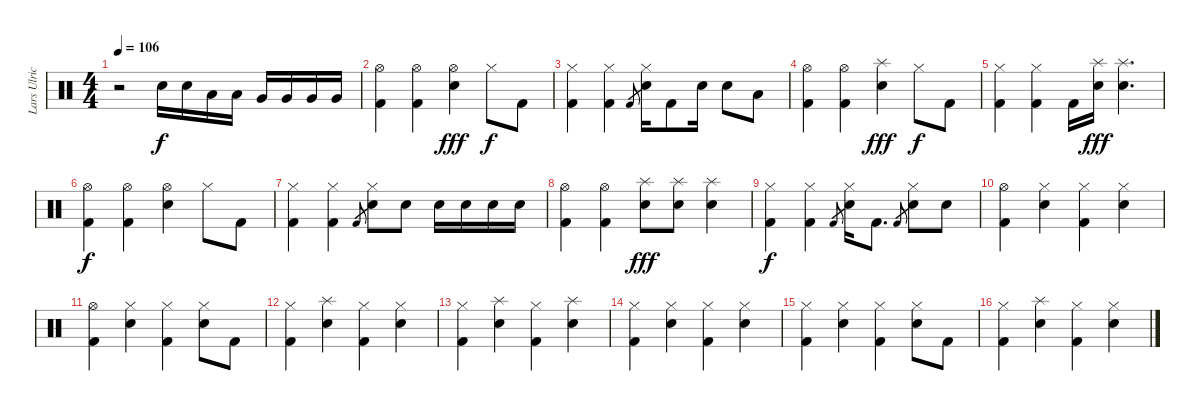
\track ("Lars Ulrich" "Lars Ulric") {instrument percussion}
\staff {score}
\articulation defaults
\ts (4 4)
\tempo 106
\clef neutral
\ks c
r.2{dy f} "Electric Snare (hit)".16 "Electric Snare (hit)".16 "Low Tom (hit)".16 "Low Tom (hit)".16 "Very Low Tom (hit)".16 "Very Low Tom (hit)".16 "Very Low Tom (hit)".16 "Very Low Tom (hit)".16 |
("Hi-Hat (open)" "Kick (hit) 2").4 ("Hi-Hat (open)" "Kick (hit) 2").4 ("Hi-Hat (open)" "Electric Snare (hit)").4{dy fff} "Hi-Hat (closed)".8{dy f} "Kick (hit) 2".8 |
("Hi-Hat (closed)" "Kick (hit) 2").4 ("Hi-Hat (closed)" "Kick (hit) 2").4 "Kick (hit) 2".8{gr} ("Hi-Hat (closed)" "Electric Snare (hit)").16 "Kick (hit) 2".8 "Electric Snare (hit)".16 "Electric Snare (hit)".8 "Low Tom (hit)".8 |
("Hi-Hat (open)" "Kick (hit) 2").4 ("Hi-Hat (open)" "Kick (hit) 2").4 ("Splash (hit)" "Electric Snare (hit)").4{dy fff} "Hi-Hat (closed)".8{dy f} "Kick (hit) 2".8 |
("Hi-Hat (closed)" "Kick (hit) 2").4 ("Hi-Hat (closed)" "Kick (hit) 2").4 "Kick (hit) 2".16 ("Splash (hit)" "Electric Snare (hit)").16{dy fff} ("Splash (hit)" "Electric Snare (hit)").4{d} |
("Hi-Hat (open)" "Kick (hit) 2").4{dy f} ("Hi-Hat (open)" "Kick (hit) 2").4 ("Hi-Hat (open)" "Electric Snare (hit)").4 "Hi-Hat (closed)".8 "Kick (hit) 2".8 |
("Hi-Hat (closed)" "Kick (hit) 2").4 ("Hi-Hat (closed)" "Kick (hit) 2").4 "Kick (hit) 2".8{gr} ("Hi-Hat (closed)" "Electric Snare (hit)").8 "Electric Snare (hit)".8 "Electric Snare (hit)".16 "Electric Snare (hit)".16 "Electric Snare (hit)".16 "Electric Snare (hit)".16 |
("Hi-Hat (open)" "Kick (hit) 2").4 ("Hi-Hat (open)" "Kick (hit) 2").4 ("Splash (hit)" "Electric Snare (hit)").8{dy fff} ("Splash (hit)" "Electric Snare (hit)").8 ("Splash (hit)" "Electric Snare (hit)").4 |
("Hi-Hat (closed)" "Kick (hit) 2").4{dy f} ("Hi-Hat (closed)" "Kick (hit) 2").4 "Kick (hit) 2".8{gr} ("Hi-Hat (closed)" "Electric Snare (hit)").16 "Kick (hit) 2".8{d} "Kick (hit) 2".8{gr} ("Hi-Hat (closed)" "Electric Snare (hit)").8 "Electric Snare (hit)".8 |
("Hi-Hat (open)" "Kick (hit) 2").4 ("Hi-Hat (closed)" "Electric Snare (hit)").4 ("Hi-Hat (closed)" "Kick (hit) 2").4 ("Hi-Hat (closed)" "Electric Snare (hit)").4 |
("Hi-Hat (open)" "Kick (hit) 2").4 ("Hi-Hat (closed)" "Electric Snare (hit)").4 ("Hi-Hat (closed)" "Kick (hit) 2").4 ("Hi-Hat (closed)" "Electric Snare (hit)").8 "Kick (hit) 2".8 |
("Hi-Hat (closed)" "Kick (hit) 2").4 ("Splash (hit)" "Electric Snare (hit)").4 ("Hi-Hat (closed)" "Kick (hit) 2").4 ("Hi-Hat (closed)" "Electric Snare (hit)").4 |
("Hi-Hat (closed)" "Kick (hit) 2").4 ("Splash (hit)" "Electric Snare (hit)").4 ("Hi-Hat (closed)" "Kick (hit) 2").4 ("Splash (hit)" "Electric Snare (hit)").4 |
("Hi-Hat (closed)" "Kick (hit) 2").4 ("Hi-Hat (closed)" "Electric Snare (hit)").4 ("Hi-Hat (closed)" "Kick (hit) 2").4 ("Hi-Hat (closed)" "Electric Snare (hit)").4 |
("Hi-Hat (closed)" "Kick (hit) 2").4 ("Hi-Hat (closed)" "Electric Snare (hit)").4 ("Hi-Hat (closed)" "Kick (hit) 2").4 ("Hi-Hat (closed)" "Electric Snare (hit)").8 "Kick (hit) 2".8 |
("Hi-Hat (closed)" "Kick (hit) 2").4 ("Splash (hit)" "Electric Snare (hit)").4 ("Hi-Hat (closed)" "Kick (hit) 2").4 ("Hi-Hat (closed)" "Electric Snare (hit)").4
